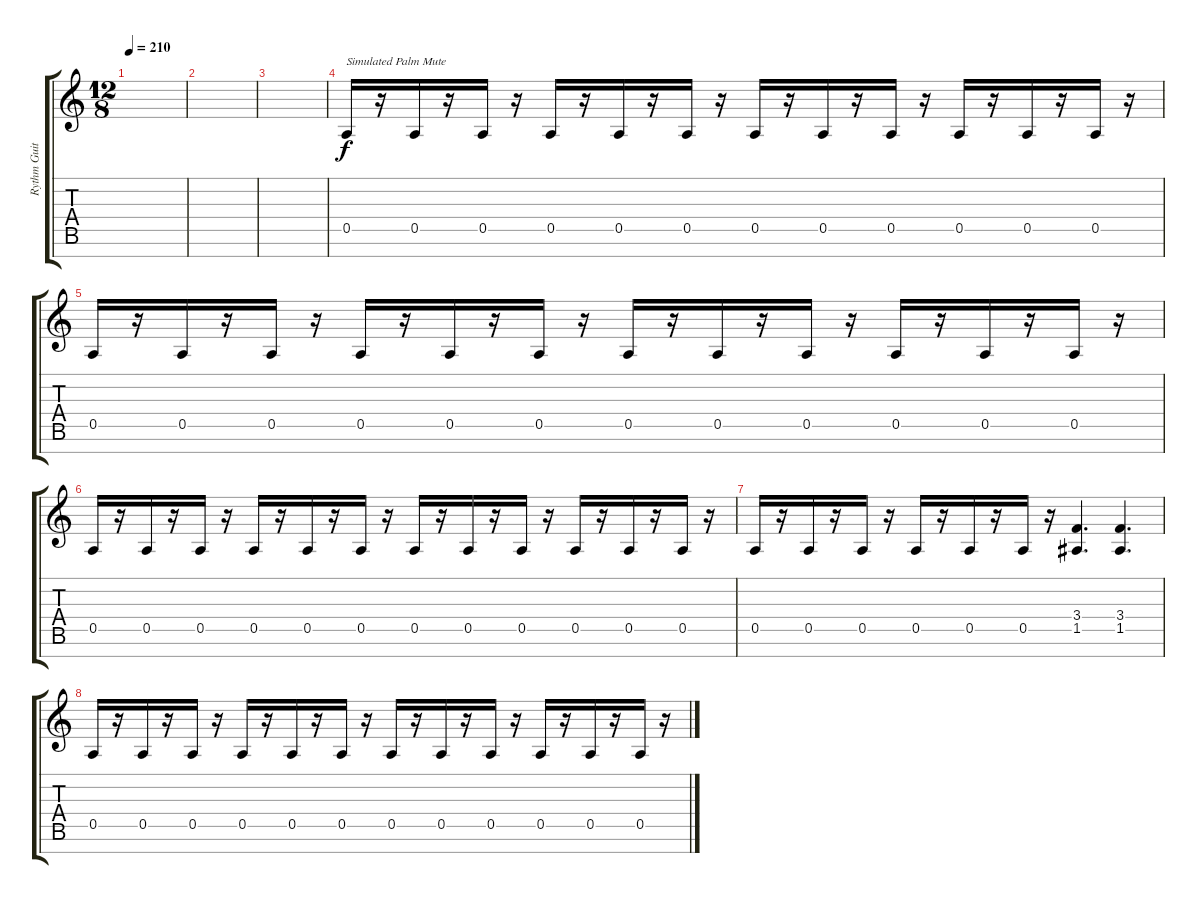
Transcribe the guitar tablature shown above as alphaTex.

\track ("Rythm Guitar" "Rythm Guit") {instrument distortionguitar}
\staff {score tabs}
\tuning (E4 B3 G3 D3 A2 E2 B1) {hide}
\ts (12 8)
\tempo 210
\clef g2
\ks c
|
|
|
0.5.16{txt "Simulated Palm Mute" dy f} r.16 0.5.16 r.16 0.5.16 r.16 0.5.16 r.16 0.5.16 r.16 0.5.16 r.16 0.5.16 r.16 0.5.16 r.16 0.5.16 r.16 0.5.16 r.16 0.5.16 r.16 0.5.16 r.16 |
0.5.16 r.16 0.5.16 r.16 0.5.16 r.16 0.5.16 r.16 0.5.16 r.16 0.5.16 r.16 0.5.16 r.16 0.5.16 r.16 0.5.16 r.16 0.5.16 r.16 0.5.16 r.16 0.5.16 r.16 |
0.5.16 r.16 0.5.16 r.16 0.5.16 r.16 0.5.16 r.16 0.5.16 r.16 0.5.16 r.16 0.5.16 r.16 0.5.16 r.16 0.5.16 r.16 0.5.16 r.16 0.5.16 r.16 0.5.16 r.16 |
0.5.16 r.16 0.5.16 r.16 0.5.16 r.16 0.5.16 r.16 0.5.16 r.16 0.5.16 r.16 (3.4 1.5).4{d} (3.4 1.5).4{d} |
0.5.16 r.16 0.5.16 r.16 0.5.16 r.16 0.5.16 r.16 0.5.16 r.16 0.5.16 r.16 0.5.16 r.16 0.5.16 r.16 0.5.16 r.16 0.5.16 r.16 0.5.16 r.16 0.5.16 r.16
